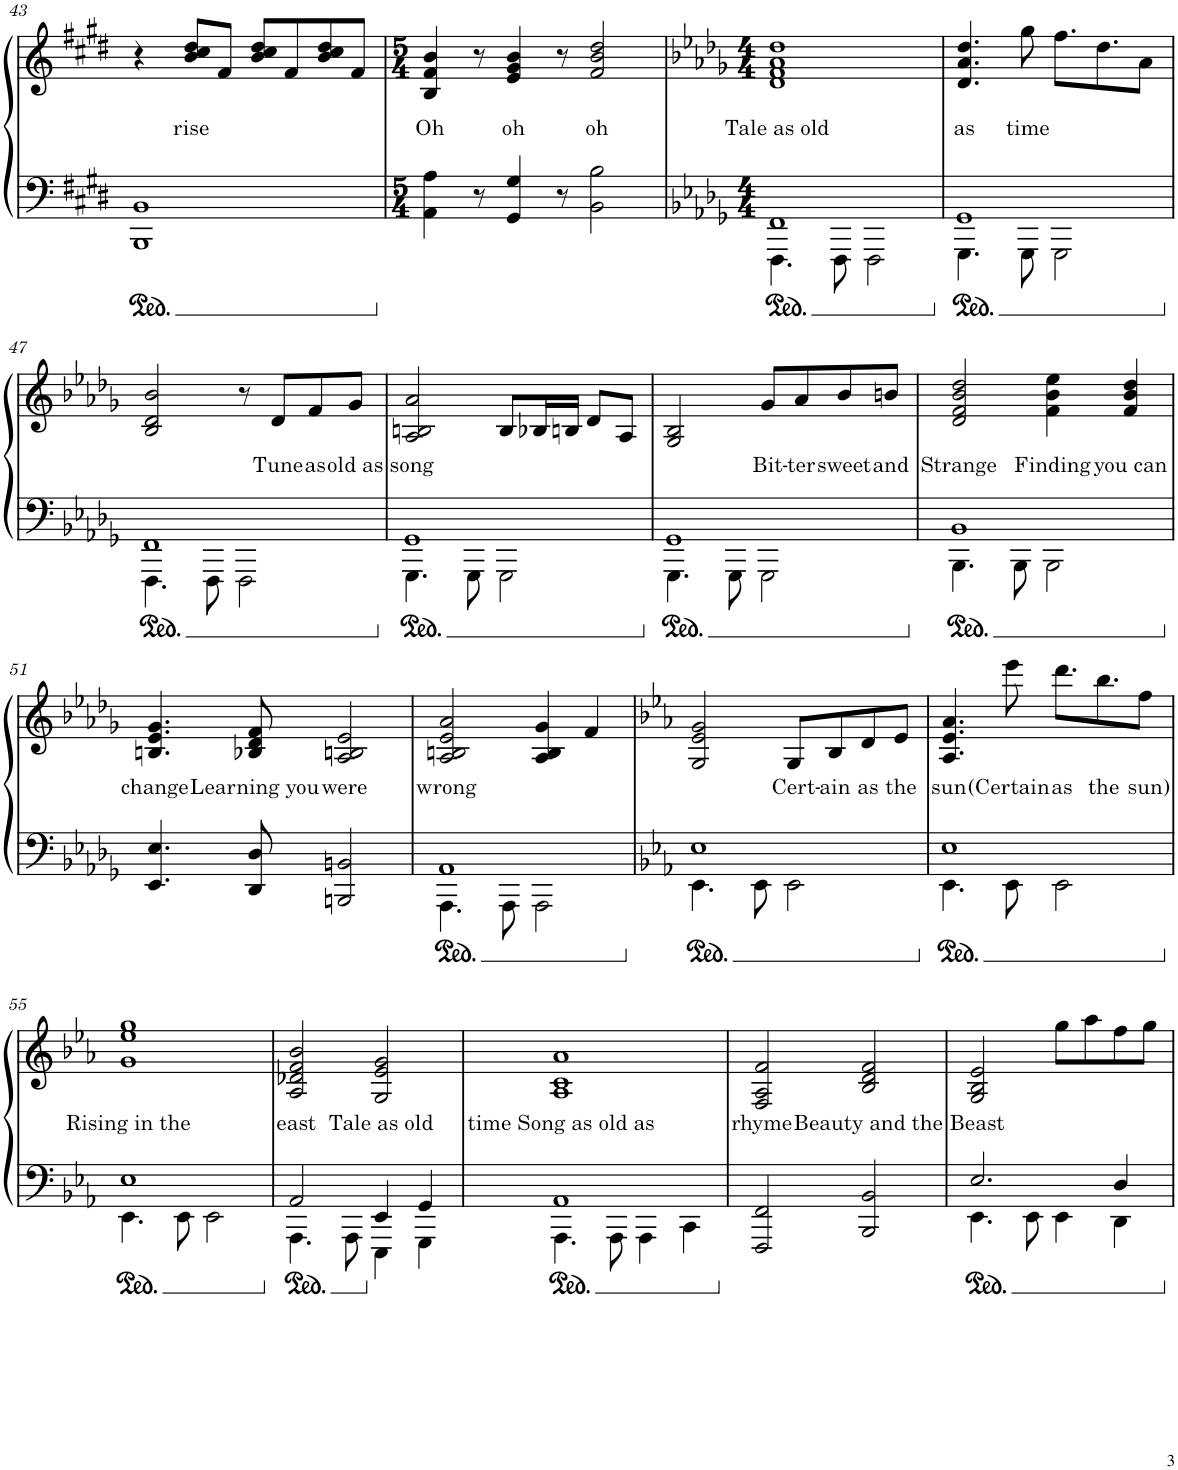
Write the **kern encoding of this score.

**kern	**kern	**text	**text
*part1	*part1	*part1	*part1
*staff2	*staff1	*staff1	*staff1
*I"Piano	*	*	*
*I'Pno.	*	*	*
!!LO:PB:g=z
*clefF4	*clefG2	*	*
*k[f#c#g#d#]	*k[f#c#g#d#]	*	*
*M4/4	*M4/4	*	*
=43	=43	=43	=43
1BBB 1BB	4r	.	.
!	!	!	!LO:LY:b
.	8b/ 8cc#/ 8dd#/L	.	rise
.	8f#/J	.	.
.	8b/ 8cc#/ 8dd#/L	.	.
.	8f#/	.	.
.	8b/ 8cc#/ 8dd#/	.	.
.	8f#/J	.	.
=44	=44	=44	=44
*M5/4	*M5/4	*	*
!	!	!	!LO:LY:b
4AA\ 4A\	4B/ 4f#/ 4b/	.	Oh
8r	8r	.	.
!	!	!	!LO:LY:b
4GG#/ 4G#/	4e/ 4g#/ 4b/	.	oh
8r	8r	.	.
!	!	!	!LO:LY:b
2BB\ 2B\	2f#/ 2b/ 2dd#/	.	oh
=45	=45	=45	=45
*k[b-e-a-d-g-]	*k[b-e-a-d-g-]	*	*
*M4/4	*M4/4	*	*
*^	*	*	*
!	!	!	!	!LO:LY:b
1FF	4.FFF\	1d- 1f 1a- 1dd-	.	Tale as old
.	8FFF\	.	.	.
.	2FFF\	.	.	.
=46	=46	=46	=46	=46
!	!	!	!	!LO:LY:b
1GG-	4.GGG-\	4.d-/ 4.a-/ 4.dd-/	.	as
!	!	!	!	!LO:LY:b
.	8GGG-\	8gg-\	.	time
.	2GGG-\	8.ff\L	.	.
.	.	8.dd-\	.	.
.	.	8a-\J	.	.
!!LO:LB:g=z
=47	=47	=47	=47	=47
1FF	4.FFF\	2B-/ 2d-/ 2b-/	.	.
.	8FFF\	.	.	.
.	2FFF\	8r	.	.
!	!	!	!	!LO:LY:b
.	.	8d-/L	.	Tune
!	!	!	!	!LO:LY:b
.	.	8f/	.	as
!	!	!	!	!LO:LY:b
.	.	8g-/J	.	old as
=48	=48	=48	=48	=48
!	!	!	!	!LO:LY:b
1GG-	4.GGG-\	2A-/ 2Bn/ 2a-/	.	song
.	8GGG-\	.	.	.
.	2GGG-\	8B/L	.	.
.	.	16B-X/L	.	.
.	.	16Bn/JJ	.	.
.	.	8d-/L	.	.
.	.	8A-/J	.	.
=49	=49	=49	=49	=49
1GG-	4.GGG-\	2G-/ 2B-/	.	.
.	8GGG-\	.	.	.
!	!	!	!	!LO:LY:b
.	2GGG-\	8g-/L	.	Bit-
!	!	!	!	!LO:LY:b
.	.	8a-/	.	-ter
!	!	!	!	!LO:LY:b
.	.	8b-/	.	sweet
!	!	!	!	!LO:LY:b
.	.	8bn/J	.	and
=50	=50	=50	=50	=50
!	!	!	!	!LO:LY:b
1BB-	4.BBB-\	2d-/ 2f/ 2b-/ 2dd-/	.	Strange
.	8BBB-\	.	.	.
!	!	!	!	!LO:LY:b
.	2BBB-\	4f\ 4b-\ 4ee-\	.	Finding
!	!	!	!	!LO:LY:b
.	.	4f/ 4b-/ 4dd-/	.	you can
*v	*v	*	*	*
!!LO:LB:g=z
=51	=51	=51	=51
!	!	!	!LO:LY:b
4.EE-/ 4.E-/	4.Bn/ 4.e-/ 4.g-/	.	change
!	!	!	!LO:LY:b
8DD-/ 8D-/	8B-X/ 8d-/ 8f/	.	Learning you
!	!	!	!LO:LY:b
2BBBn/ 2BBn/	2A-/ 2Bn/ 2e-/	.	were
=52	=52	=52	=52
*^	*	*	*
!	!	!	!	!LO:LY:b
1AA-	4.AAA-\	2A-/ 2Bn/ 2e-/ 2a-/	.	wrong
.	8AAA-\	.	.	.
.	2AAA-\	4A-/ 4B/ 4g-/	.	.
.	.	4f/	.	.
=53	=53	=53	=53	=53
*k[b-e-a-]	*	*k[b-e-a-]	*	*
1E-	4.EE-\	2G/ 2e-/ 2g/	.	.
.	8EE-\	.	.	.
!	!	!	!	!LO:LY:b
.	2EE-\	8G/L	.	Cert-
!	!	!	!	!LO:LY:b
.	.	8B-/	.	-ain
!	!	!	!	!LO:LY:b
.	.	8d/	.	as
!	!	!	!	!LO:LY:b
.	.	8e-/J	.	the
=54	=54	=54	=54	=54
!	!	!	!	!LO:LY:b
1E-	4.EE-\	4.A-/ 4.e-/ 4.a-/	.	sun
!	!	!	!	!LO:LY:b
.	8EE-\	8eee-\	.	(Certain
!	!	!	!	!LO:LY:b
.	2EE-\	8.ddd\L	.	as
!	!	!	!	!LO:LY:b
.	.	8.bb-\	.	the
!	!	!	!	!LO:LY:b
.	.	8ff\J	.	sun)
!!LO:LB:g=z
=55	=55	=55	=55	=55
!	!	!	!	!LO:LY:b
1E-	4.EE-\	1g 1ee- 1gg	.	Rising in the
.	8EE-\	.	.	.
.	2EE-\	.	.	.
=56	=56	=56	=56	=56
!	!	!	!	!LO:LY:b
2AA-/	4.AAA-\	2A-/ 2d-X/ 2f/ 2b-/	.	east
.	8AAA-\	.	.	.
!	!	!	!	!LO:LY:b
4EE-/	4EEE-\	2G/ 2e-/ 2g/	.	Tale as old
4GG/	4GGG\	.	.	.
=57	=57	=57	=57	=57
!	!	!	!	!LO:LY:b
1AA-	4.AAA-\	1A- 1c 1a-	.	time Song as old as
.	8AAA-\	.	.	.
.	4AAA-\	.	.	.
.	4CC\	.	.	.
=58	=58	=58	=58	=58
!	!	!	!	!LO:LY:b
*v	*v	*	*	*
2FFF/ 2FF/	2F/ 2A-/ 2f/	.	rhyme
!	!	!	!LO:LY:b
2BBB-/ 2BB-/	2B-/ 2d/ 2f/	.	Beauty and the
=59	=59	=59	=59
*^	*	*	*
!	!	!	!	!LO:LY:b
2.E-/	4.EE-\	2G/ 2B-/ 2e-/	.	Beast
.	8EE-\	.	.	.
.	4EE-\	8gg\L	.	.
.	.	8aa-\	.	.
4D/	4DD\	8ff\	.	.
.	.	8gg\J	.	.
*v	*v	*	*	*
=	=	=	=
*-	*-	*-	*-
